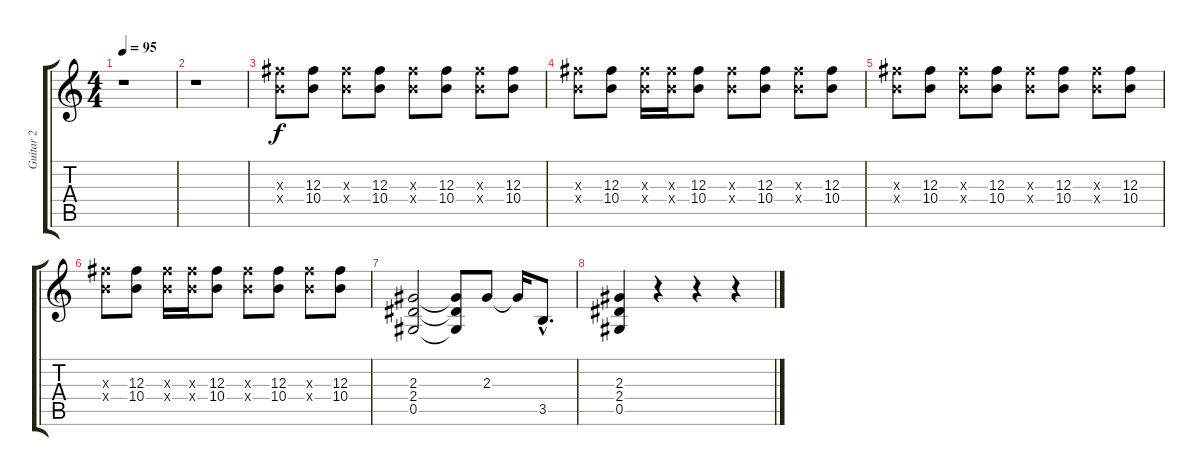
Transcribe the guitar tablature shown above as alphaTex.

\track ("Guitar 2" "Guitar 2") {instrument distortionguitar}
\staff {score tabs}
\tuning (Eb4 Bb3 Gb3 Db3 Ab2 Eb2) {hide}
\ts (4 4)
\tempo 95
\clef g2
\ks c
r.1{dy f instrument distortionguitar} |
r.1 |
(12.3{x} 10.4{x}).8 (12.3 10.4).8 (12.3{x} 10.4{x}).8 (12.3 10.4).8 (12.3{x} 10.4{x}).8 (12.3 10.4).8 (12.3{x} 10.4{x}).8 (12.3 10.4).8 |
(12.3{x} 10.4{x}).8 (12.3 10.4).8 (12.3{x} 10.4{x}).16 (12.3{x} 10.4{x}).16 (12.3 10.4).8 (12.3{x} 10.4{x}).8 (12.3 10.4).8 (12.3{x} 10.4{x}).8 (12.3 10.4).8 |
(12.3{x} 10.4{x}).8 (12.3 10.4).8 (12.3{x} 10.4{x}).8 (12.3 10.4).8 (12.3{x} 10.4{x}).8 (12.3 10.4).8 (12.3{x} 10.4{x}).8 (12.3 10.4).8 |
(12.3{x} 10.4{x}).8 (12.3 10.4).8 (12.3{x} 10.4{x}).16 (12.3{x} 10.4{x}).16 (12.3 10.4).8 (12.3{x} 10.4{x}).8 (12.3 10.4).8 (12.3{x} 10.4{x}).8 (12.3 10.4).8 |
(2.3 2.4 0.5).2 (2.3{t} 2.4{t} 0.5{t}).8 2.3.8 2.3{t}.16 3.5{hac}.8{d} |
(2.3 2.4 0.5).4 r.4 r.4 r.4
